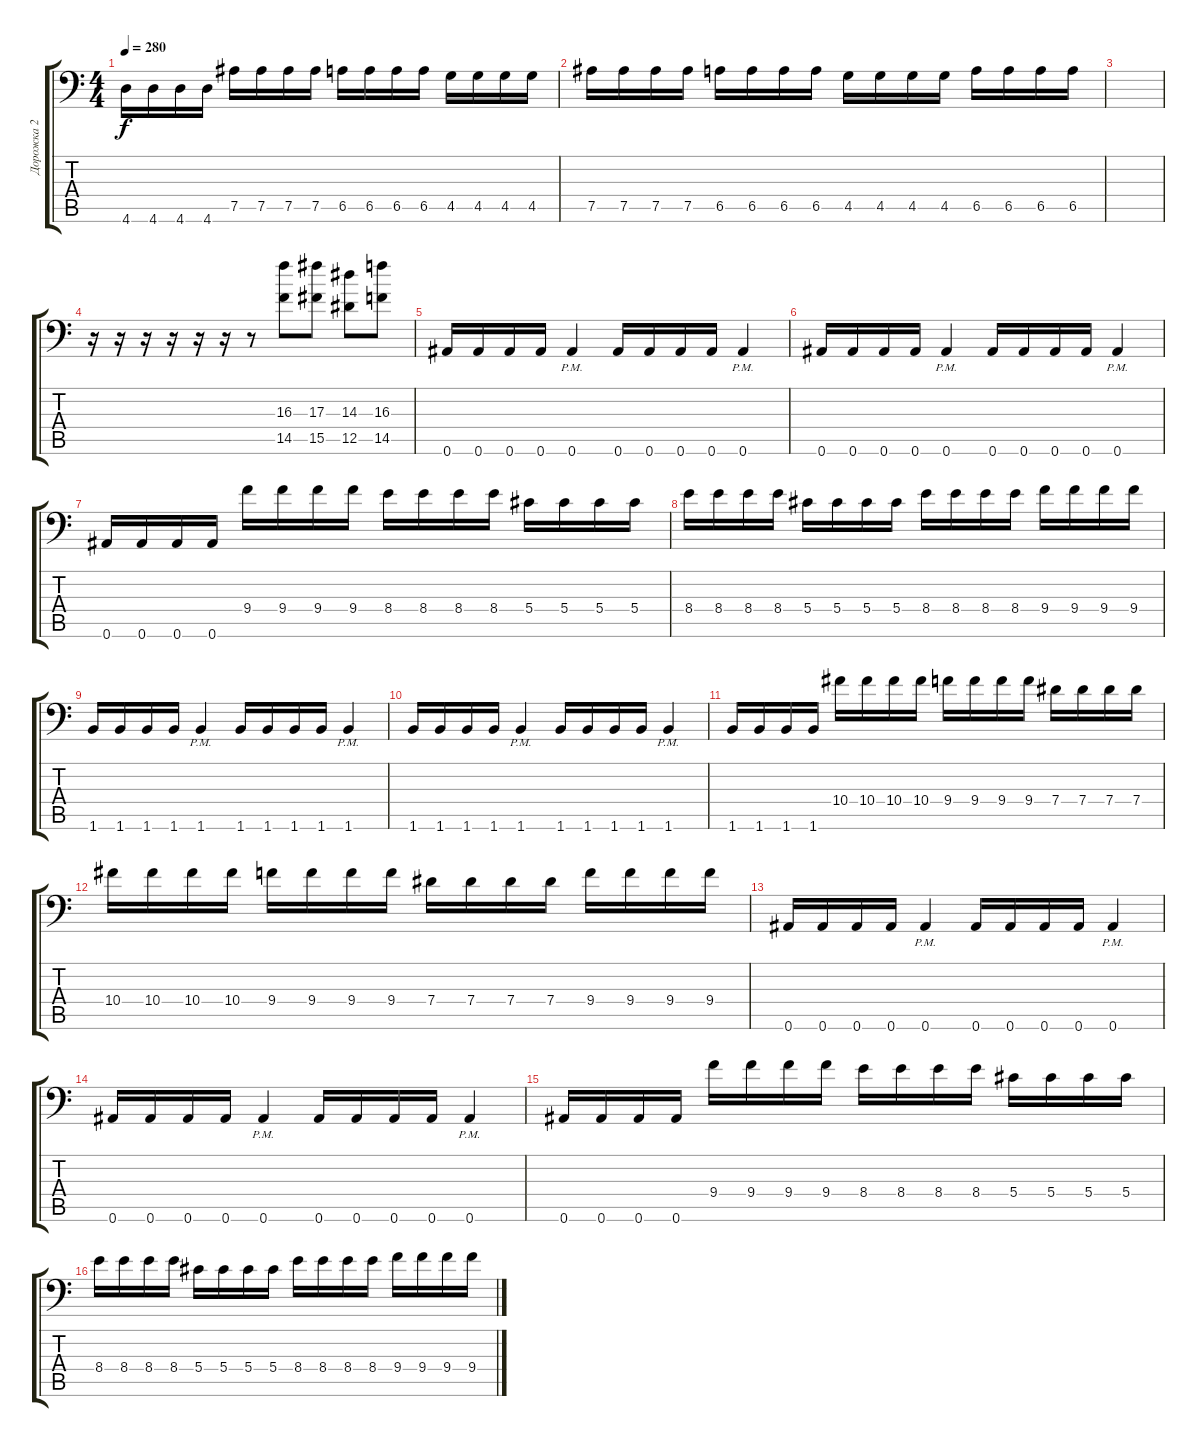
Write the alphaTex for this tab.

\track ("Дорожка 2" "Дорожка 2") {instrument distortionguitar}
\staff {score tabs}
\tuning (Bb3 F3 Db3 Ab2 Eb2 Bb1) {hide}
\ts (4 4)
\tempo 280
\clef f4
\ks c
4.6.16{dy f} 4.6.16 4.6.16 4.6.16 7.5.16 7.5.16 7.5.16 7.5.16 6.5.16 6.5.16 6.5.16 6.5.16 4.5.16 4.5.16 4.5.16 4.5.16 |
7.5.16 7.5.16 7.5.16 7.5.16 6.5.16 6.5.16 6.5.16 6.5.16 4.5.16 4.5.16 4.5.16 4.5.16 6.5.16 6.5.16 6.5.16 6.5.16 |
|
r.16 r.16 r.16 r.16 r.16 r.16 r.8 (16.3 14.5).8 (17.3 15.5).8 (14.3 12.5).8 (16.3 14.5).8 |
0.6.16 0.6.16 0.6.16 0.6.16 0.6{pm}.4 0.6.16 0.6.16 0.6.16 0.6.16 0.6{pm}.4 |
0.6.16 0.6.16 0.6.16 0.6.16 0.6{pm}.4 0.6.16 0.6.16 0.6.16 0.6.16 0.6{pm}.4 |
0.6.16 0.6.16 0.6.16 0.6.16 9.4.16 9.4.16 9.4.16 9.4.16 8.4.16 8.4.16 8.4.16 8.4.16 5.4.16 5.4.16 5.4.16 5.4.16 |
8.4.16 8.4.16 8.4.16 8.4.16 5.4.16 5.4.16 5.4.16 5.4.16 8.4.16 8.4.16 8.4.16 8.4.16 9.4.16 9.4.16 9.4.16 9.4.16 |
1.6.16 1.6.16 1.6.16 1.6.16 1.6{pm}.4 1.6.16 1.6.16 1.6.16 1.6.16 1.6{pm}.4 |
1.6.16 1.6.16 1.6.16 1.6.16 1.6{pm}.4 1.6.16 1.6.16 1.6.16 1.6.16 1.6{pm}.4 |
1.6.16 1.6.16 1.6.16 1.6.16 10.4.16 10.4.16 10.4.16 10.4.16 9.4.16 9.4.16 9.4.16 9.4.16 7.4.16 7.4.16 7.4.16 7.4.16 |
10.4.16 10.4.16 10.4.16 10.4.16 9.4.16 9.4.16 9.4.16 9.4.16 7.4.16 7.4.16 7.4.16 7.4.16 9.4.16 9.4.16 9.4.16 9.4.16 |
0.6.16 0.6.16 0.6.16 0.6.16 0.6{pm}.4 0.6.16 0.6.16 0.6.16 0.6.16 0.6{pm}.4 |
0.6.16 0.6.16 0.6.16 0.6.16 0.6{pm}.4 0.6.16 0.6.16 0.6.16 0.6.16 0.6{pm}.4 |
0.6.16 0.6.16 0.6.16 0.6.16 9.4.16 9.4.16 9.4.16 9.4.16 8.4.16 8.4.16 8.4.16 8.4.16 5.4.16 5.4.16 5.4.16 5.4.16 |
8.4.16 8.4.16 8.4.16 8.4.16 5.4.16 5.4.16 5.4.16 5.4.16 8.4.16 8.4.16 8.4.16 8.4.16 9.4.16 9.4.16 9.4.16 9.4.16
